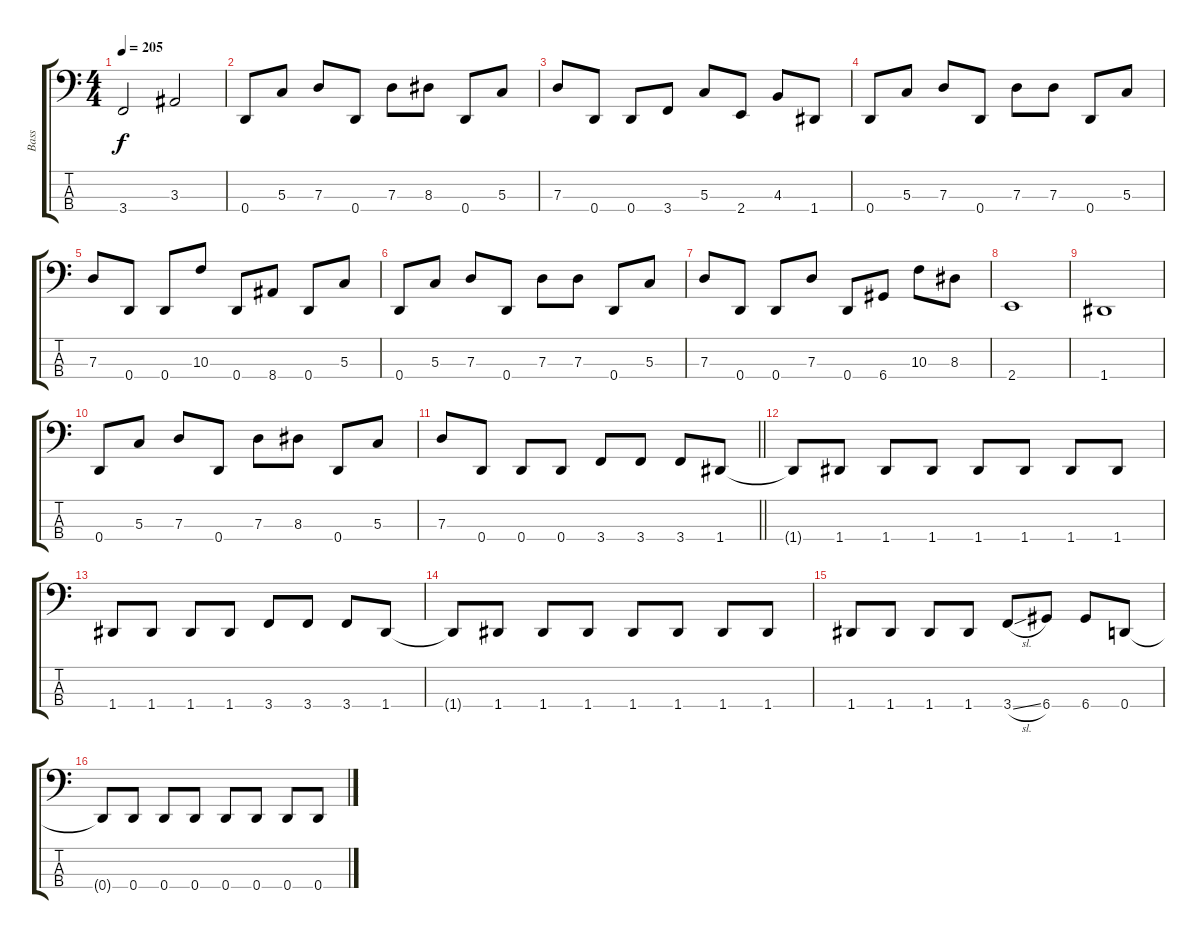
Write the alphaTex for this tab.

\track ("Bass" "Bass") {instrument electricbasspick}
\staff {score tabs}
\tuning (F2 C2 G1 D1) {hide}
\ts (4 4)
\tempo 205
\clef f4
\ks c
3.4.2{dy f} 3.3.2 |
0.4.8 5.3.8 7.3.8 0.4.8 7.3.8 8.3.8 0.4.8 5.3.8 |
7.3.8 0.4.8 0.4.8 3.4.8 5.3.8 2.4.8 4.3.8 1.4.8 |
0.4.8 5.3.8 7.3.8 0.4.8 7.3.8 7.3.8 0.4.8 5.3.8 |
7.3.8 0.4.8 0.4.8 10.3.8 0.4.8 8.4.8 0.4.8 5.3.8 |
0.4.8 5.3.8 7.3.8 0.4.8 7.3.8 7.3.8 0.4.8 5.3.8 |
7.3.8 0.4.8 0.4.8 7.3.8 0.4.8 6.4.8 10.3.8 8.3.8 |
2.4.1 |
1.4.1 |
0.4.8 5.3.8 7.3.8 0.4.8 7.3.8 8.3.8 0.4.8 5.3.8 |
\barLineRight lightlight
7.3.8 0.4.8 0.4.8 0.4.8 3.4.8 3.4.8 3.4.8 1.4.8 |
1.4{t}.8 1.4.8 1.4.8 1.4.8 1.4.8 1.4.8 1.4.8 1.4.8 |
1.4.8 1.4.8 1.4.8 1.4.8 3.4.8 3.4.8 3.4.8 1.4.8 |
1.4{t}.8 1.4.8 1.4.8 1.4.8 1.4.8 1.4.8 1.4.8 1.4.8 |
1.4.8 1.4.8 1.4.8 1.4.8 3.4{sl}.8 6.4.8 6.4.8 0.4.8 |
0.4{t}.8 0.4.8 0.4.8 0.4.8 0.4.8 0.4.8 0.4.8 0.4.8
